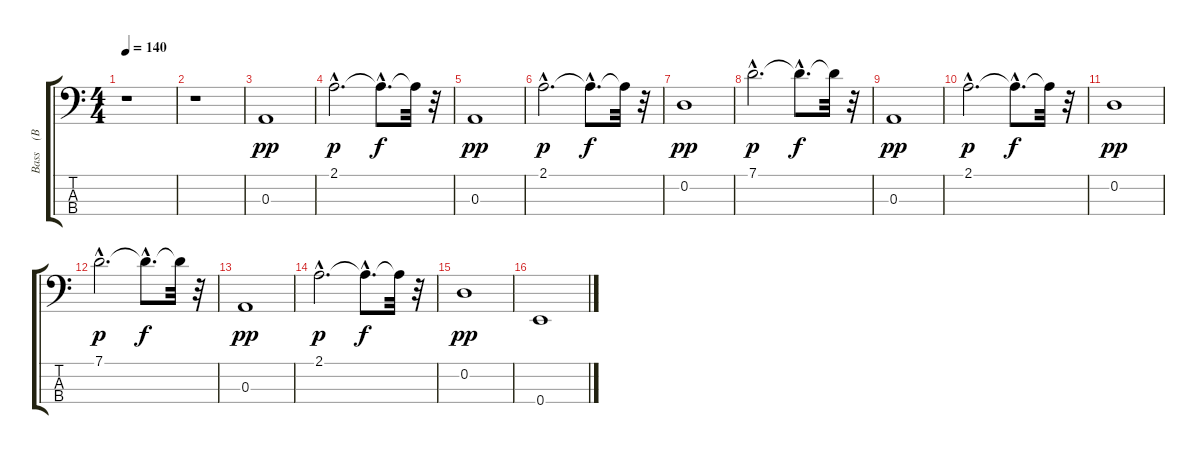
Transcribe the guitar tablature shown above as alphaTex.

\track ("Bass    (BB)" "Bass    (B") {instrument acousticbass}
\staff {score tabs}
\tuning (G2 D2 A1 E1) {hide}
\ts (4 4)
\tempo 140
\clef f4
\ks c
r.1{dy pp instrument acousticbass} |
r.1 |
0.3.1 |
2.1{hac}.2{d dy p} 2.1{hac t}.8{d dy f} 2.1{t}.32 r.32 |
0.3.1{dy pp} |
2.1{hac}.2{d dy p} 2.1{hac t}.8{d dy f} 2.1{t}.32 r.32 |
0.2.1{dy pp} |
7.1{hac}.2{d dy p} 7.1{hac t}.8{d dy f} 7.1{t}.32 r.32 |
0.3.1{dy pp} |
2.1{hac}.2{d dy p} 2.1{hac t}.8{d dy f} 2.1{t}.32 r.32 |
0.2.1{dy pp} |
7.1{hac}.2{d dy p} 7.1{hac t}.8{d dy f} 7.1{t}.32 r.32 |
0.3.1{dy pp} |
2.1{hac}.2{d dy p} 2.1{hac t}.8{d dy f} 2.1{t}.32 r.32 |
0.2.1{dy pp} |
0.4.1
